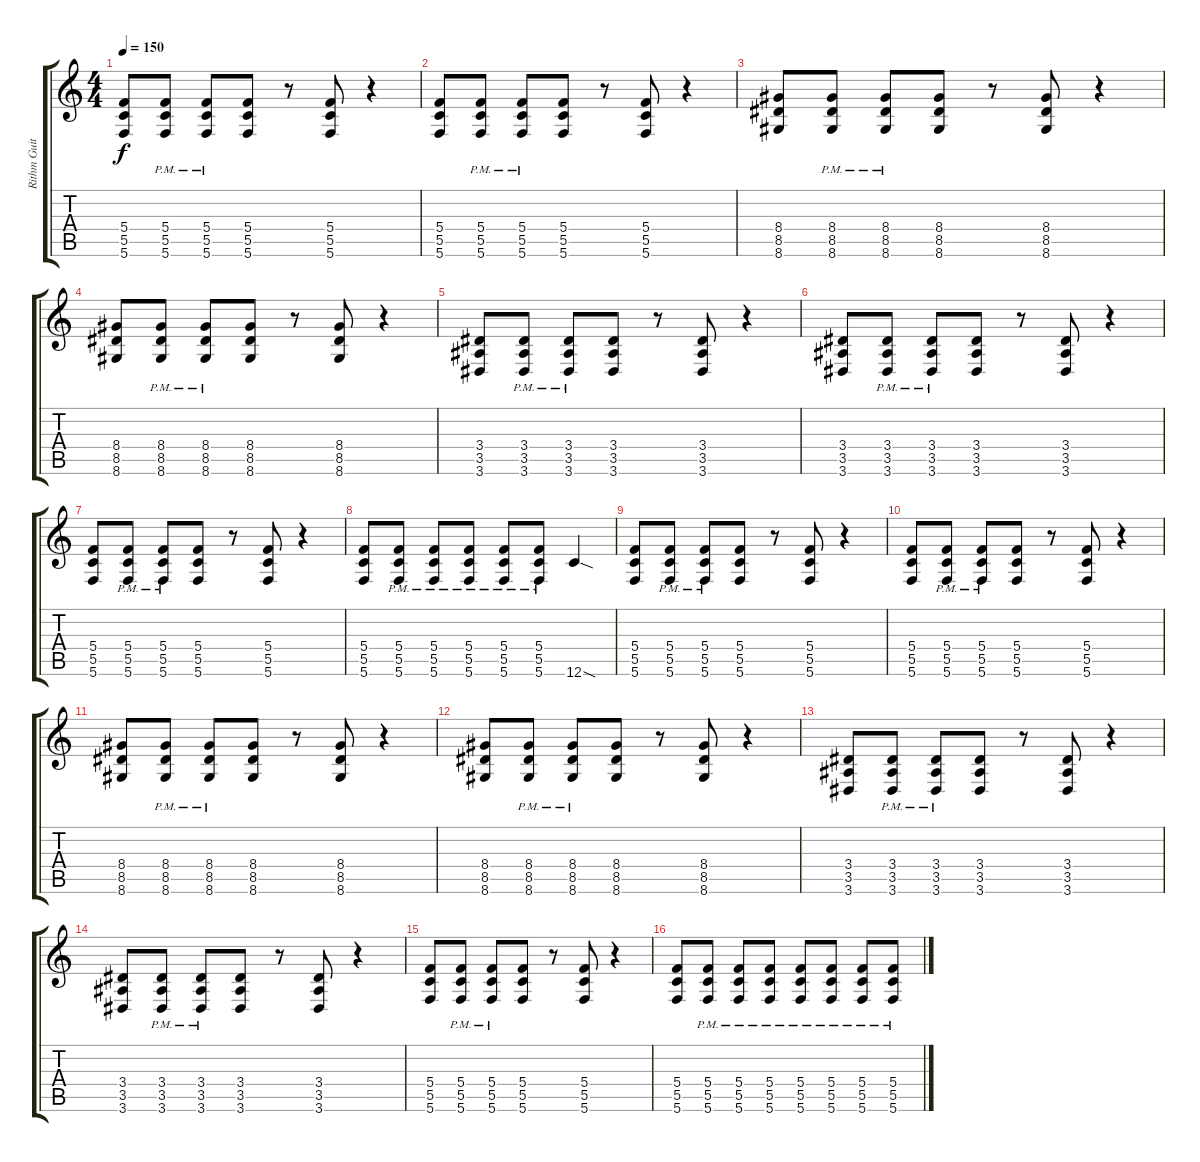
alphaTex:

\track ("Rithm Guitar" "Rithm Guit") {instrument distortionguitar}
\staff {score tabs}
\tuning (D4 A3 F3 C3 G2 C2) {hide}
\ts (4 4)
\tempo 150
\clef g2
\ks c
(5.4 5.5 5.6).8{dy f instrument distortionguitar} (5.4{pm} 5.5{pm} 5.6{pm}).8 (5.4{pm} 5.5{pm} 5.6{pm}).8 (5.4 5.5 5.6).8 r.8 (5.4 5.5 5.6).8 r.4 |
(5.4 5.5 5.6).8 (5.4{pm} 5.5{pm} 5.6{pm}).8 (5.4{pm} 5.5{pm} 5.6{pm}).8 (5.4 5.5 5.6).8 r.8 (5.4 5.5 5.6).8 r.4 |
(8.4 8.5 8.6).8 (8.4{pm} 8.5{pm} 8.6{pm}).8 (8.4{pm} 8.5{pm} 8.6{pm}).8 (8.4 8.5 8.6).8 r.8 (8.4 8.5 8.6).8 r.4 |
(8.4 8.5 8.6).8 (8.4{pm} 8.5{pm} 8.6{pm}).8 (8.4{pm} 8.5{pm} 8.6{pm}).8 (8.4 8.5 8.6).8 r.8 (8.4 8.5 8.6).8 r.4 |
(3.4 3.5 3.6).8 (3.4{pm} 3.5{pm} 3.6{pm}).8 (3.4{pm} 3.5{pm} 3.6{pm}).8 (3.4 3.5 3.6).8 r.8 (3.4 3.5 3.6).8 r.4 |
(3.4 3.5 3.6).8 (3.4{pm} 3.5{pm} 3.6{pm}).8 (3.4{pm} 3.5{pm} 3.6{pm}).8 (3.4 3.5 3.6).8 r.8 (3.4 3.5 3.6).8 r.4 |
(5.4 5.5 5.6).8 (5.4{pm} 5.5{pm} 5.6{pm}).8 (5.4{pm} 5.5{pm} 5.6{pm}).8 (5.4 5.5 5.6).8 r.8 (5.4 5.5 5.6).8 r.4 |
(5.4 5.5 5.6).8 (5.4{pm} 5.5{pm} 5.6{pm}).8 (5.4{pm} 5.5{pm} 5.6{pm}).8 (5.4{pm} 5.5{pm} 5.6{pm}).8 (5.4{pm} 5.5{pm} 5.6{pm}).8 (5.4{pm} 5.5{pm} 5.6{pm}).8 12.6{sod}.4 |
(5.4 5.5 5.6).8 (5.4{pm} 5.5{pm} 5.6{pm}).8 (5.4{pm} 5.5{pm} 5.6{pm}).8 (5.4 5.5 5.6).8 r.8 (5.4 5.5 5.6).8 r.4 |
(5.4 5.5 5.6).8 (5.4{pm} 5.5{pm} 5.6{pm}).8 (5.4{pm} 5.5{pm} 5.6{pm}).8 (5.4 5.5 5.6).8 r.8 (5.4 5.5 5.6).8 r.4 |
(8.4 8.5 8.6).8 (8.4{pm} 8.5{pm} 8.6{pm}).8 (8.4{pm} 8.5{pm} 8.6{pm}).8 (8.4 8.5 8.6).8 r.8 (8.4 8.5 8.6).8 r.4 |
(8.4 8.5 8.6).8 (8.4{pm} 8.5{pm} 8.6{pm}).8 (8.4{pm} 8.5{pm} 8.6{pm}).8 (8.4 8.5 8.6).8 r.8 (8.4 8.5 8.6).8 r.4 |
(3.4 3.5 3.6).8 (3.4{pm} 3.5{pm} 3.6{pm}).8 (3.4{pm} 3.5{pm} 3.6{pm}).8 (3.4 3.5 3.6).8 r.8 (3.4 3.5 3.6).8 r.4 |
(3.4 3.5 3.6).8 (3.4{pm} 3.5{pm} 3.6{pm}).8 (3.4{pm} 3.5{pm} 3.6{pm}).8 (3.4 3.5 3.6).8 r.8 (3.4 3.5 3.6).8 r.4 |
(5.4 5.5 5.6).8 (5.4{pm} 5.5{pm} 5.6{pm}).8 (5.4{pm} 5.5{pm} 5.6{pm}).8 (5.4 5.5 5.6).8 r.8 (5.4 5.5 5.6).8 r.4 |
(5.4 5.5 5.6).8 (5.4{pm} 5.5{pm} 5.6{pm}).8 (5.4{pm} 5.5{pm} 5.6{pm}).8 (5.4{pm} 5.5{pm} 5.6{pm}).8 (5.4{pm} 5.5{pm} 5.6{pm}).8 (5.4{pm} 5.5{pm} 5.6{pm}).8 (5.4{pm} 5.5{pm} 5.6{pm}).8 (5.4{pm} 5.5{pm} 5.6{pm}).8
